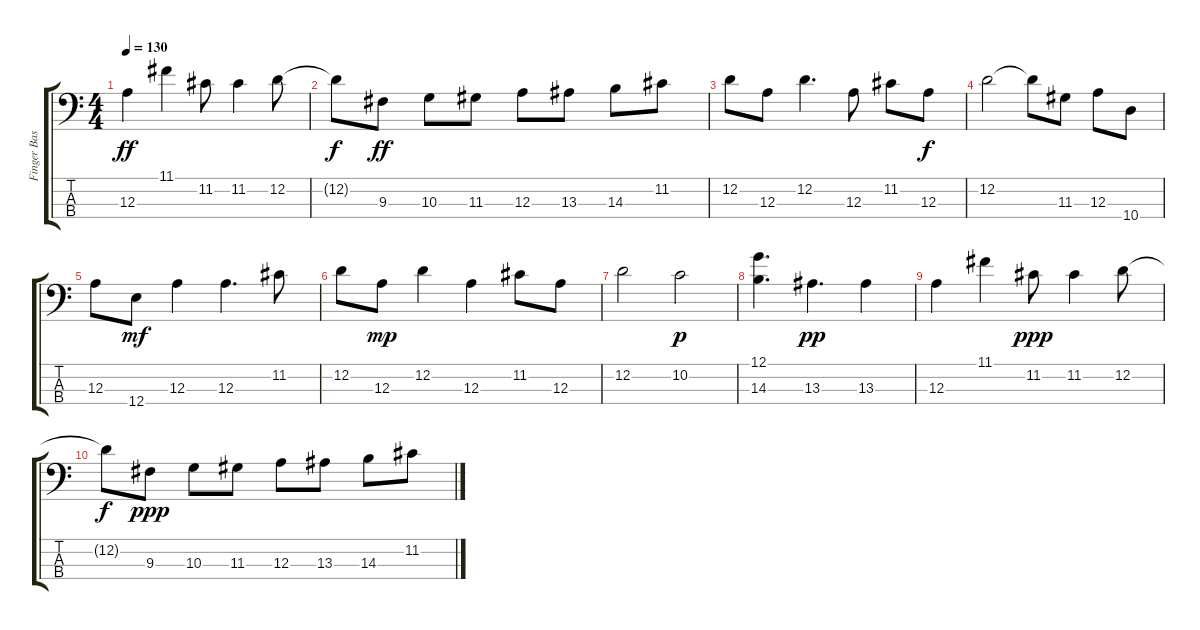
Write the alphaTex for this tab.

\track ("Finger Bass" "Finger Bas") {solo instrument electricbassfinger}
\staff {score tabs}
\tuning (G2 D2 A1 E1) {hide}
\ts (4 4)
\tempo 130
\clef f4
\ks c
12.3.4{dy ff} 11.1.4 11.2.8 11.2.4 12.2.8 |
12.2{t}.8{dy f} 9.3.8{dy ff} 10.3.8 11.3.8 12.3.8 13.3.8 14.3.8 11.2.8 |
12.2.8 12.3.8 12.2.4{d} 12.3.8 11.2.8 12.3.8{dy f} |
12.2.2 12.2{t}.8 11.3.8 12.3.8 10.4.8 |
12.3.8 12.4.8{dy mf} 12.3.4 12.3.4{d} 11.2.8 |
12.2.8 12.3.8{dy mp} 12.2.4 12.3.4 11.2.8 12.3.8 |
12.2.2 10.2.2{dy p} |
(12.1 14.3).4{d} 13.3.4{d dy pp} 13.3.4 |
12.3.4 11.1.4 11.2.8{dy ppp} 11.2.4 12.2.8 |
12.2{t}.8{dy f} 9.3.8{dy ppp} 10.3.8 11.3.8 12.3.8 13.3.8 14.3.8 11.2.8
